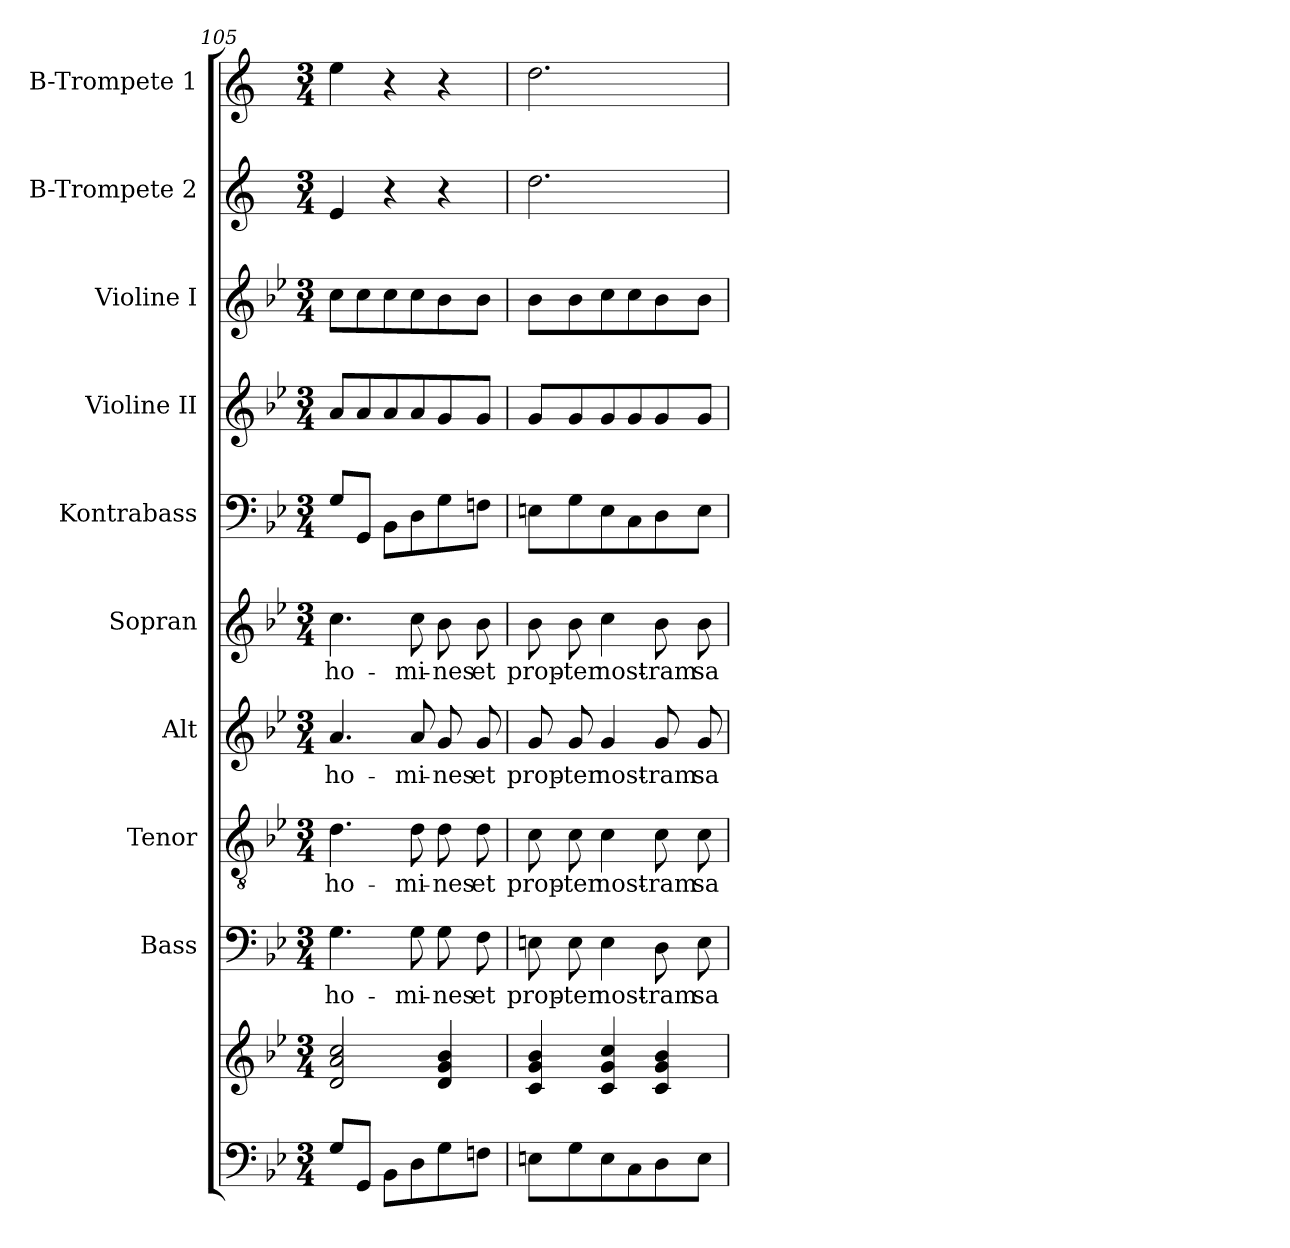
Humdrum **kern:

**kern	**kern	**kern	**text	**kern	**text	**kern	**text	**kern	**text	**kern	**kern	**kern	**kern	**kern
*part10	*part10	*part9	*part9	*part8	*part8	*part7	*part7	*part6	*part6	*part5	*part4	*part3	*part2	*part1
*staff11	*staff10	*staff9	*staff9	*staff8	*staff8	*staff7	*staff7	*staff6	*staff6	*staff5	*staff4	*staff3	*staff2	*staff1
*	*	*I"Bass	*	*I"Tenor	*	*I"Alt	*	*I"Sopran	*	*I"Kontrabass	*I"Violine II	*I"Violine I	*I"B-Trompete 2	*I"B-Trompete 1
*	*	*I'B.	*	*I'T.	*	*I'A.	*	*I'S.	*	*I'Kb.	*I'Vl. II	*I'Vl. I	*I'B Trp. 2	*I'B Trp. 1
*clefF4	*clefG2	*clefF4	*	*clefGv2	*	*clefG2	*	*clefG2	*	*clefF4	*clefG2	*clefG2	*clefG2	*clefG2
*	*	*	*	*	*	*	*	*	*	*ITrd7c12	*	*	*ITrd1c2	*ITrd1c2
*k[b-e-]	*k[b-e-]	*k[b-e-]	*	*k[b-e-]	*	*k[b-e-]	*	*k[b-e-]	*	*k[b-e-]	*k[b-e-]	*k[b-e-]	*k[b-e-]	*k[b-e-]
*B-:	*B-:	*B-:	*	*B-:	*	*B-:	*	*B-:	*	*B-:	*B-:	*B-:	*B-:	*B-:
*M3/4	*M3/4	*M3/4	*	*M3/4	*	*M3/4	*	*M3/4	*	*M3/4	*M3/4	*M3/4	*M3/4	*M3/4
=105	=105	=105	=105	=105	=105	=105	=105	=105	=105	=105	=105	=105	=105	=105
!	!	!	!LO:LY:b	!	!LO:LY:b	!	!LO:LY:b	!	!LO:LY:b	!	!	!	!	!
8G/L	2d/ 2a/ 2cc/	4.G\	ho-	4.d\	ho-	4.a/	ho-	4.cc\	ho-	8GG/L	8a/L	8cc\L	4d/	4dd\
8GG/J	.	.	.	.	.	.	.	.	.	8GGG/J	8a/	8cc\	.	.
8BB-\L	.	.	.	.	.	.	.	.	.	8BBB-\L	8a/	8cc\	4r	4r
!	!	!	!LO:LY:b	!	!LO:LY:b	!	!LO:LY:b	!	!LO:LY:b	!	!	!	!	!
8D\	.	8G\	-mi-	8d\	-mi-	8a/	-mi-	8cc\	-mi-	8DD\	8a/	8cc\	.	.
!	!	!	!LO:LY:b	!	!LO:LY:b	!	!LO:LY:b	!	!LO:LY:b	!	!	!	!	!
8G\	4d/ 4g/ 4b-/	8G\	-nes	8d\	-nes	8g/	-nes	8b-\	-nes	8GG\	8g/	8b-\	4r	4r
!	!	!	!LO:LY:b	!	!LO:LY:b	!	!LO:LY:b	!	!LO:LY:b	!	!	!	!	!
8Fn\J	.	8F\	et	8d\	et	8g/	et	8b-\	et	8FFn\J	8g/J	8b-\J	.	.
=106	=106	=106	=106	=106	=106	=106	=106	=106	=106	=106	=106	=106	=106	=106
!	!	!	!LO:LY:b	!	!LO:LY:b	!	!LO:LY:b	!	!LO:LY:b	!	!	!	!	!
8En\L	4c/ 4g/ 4b-/	8En\	prop-	8c\	prop-	8g/	prop-	8b-\	prop-	8EEn\L	8g/L	8b-\L	2.cc\	2.cc\
!	!	!	!LO:LY:b	!	!LO:LY:b	!	!LO:LY:b	!	!LO:LY:b	!	!	!	!	!
8G\	.	8E\	-ter	8c\	-ter	8g/	-ter	8b-\	-ter	8GG\	8g/	8b-\	.	.
!	!	!	!LO:LY:b	!	!LO:LY:b	!	!LO:LY:b	!	!LO:LY:b	!	!	!	!	!
8E\	4c/ 4g/ 4cc/	4E\	nost-	4c\	nost-	4g/	nost-	4cc\	nost-	8EE\	8g/	8cc\	.	.
8C\	.	.	.	.	.	.	.	.	.	8CC\	8g/	8cc\	.	.
!	!	!	!LO:LY:b	!	!LO:LY:b	!	!LO:LY:b	!	!LO:LY:b	!	!	!	!	!
8D\	4c/ 4g/ 4b-/	8D\	-ram	8c\	-ram	8g/	-ram	8b-\	-ram	8DD\	8g/	8b-\	.	.
!	!	!	!LO:LY:b	!	!LO:LY:b	!	!LO:LY:b	!	!LO:LY:b	!	!	!	!	!
8E\J	.	8E\	sa-	8c\	sa-	8g/	sa-	8b-\	sa-	8EE\J	8g/J	8b-\J	.	.
=	=	=	=	=	=	=	=	=	=	=	=	=	=	=
*-	*-	*-	*-	*-	*-	*-	*-	*-	*-	*-	*-	*-	*-	*-
